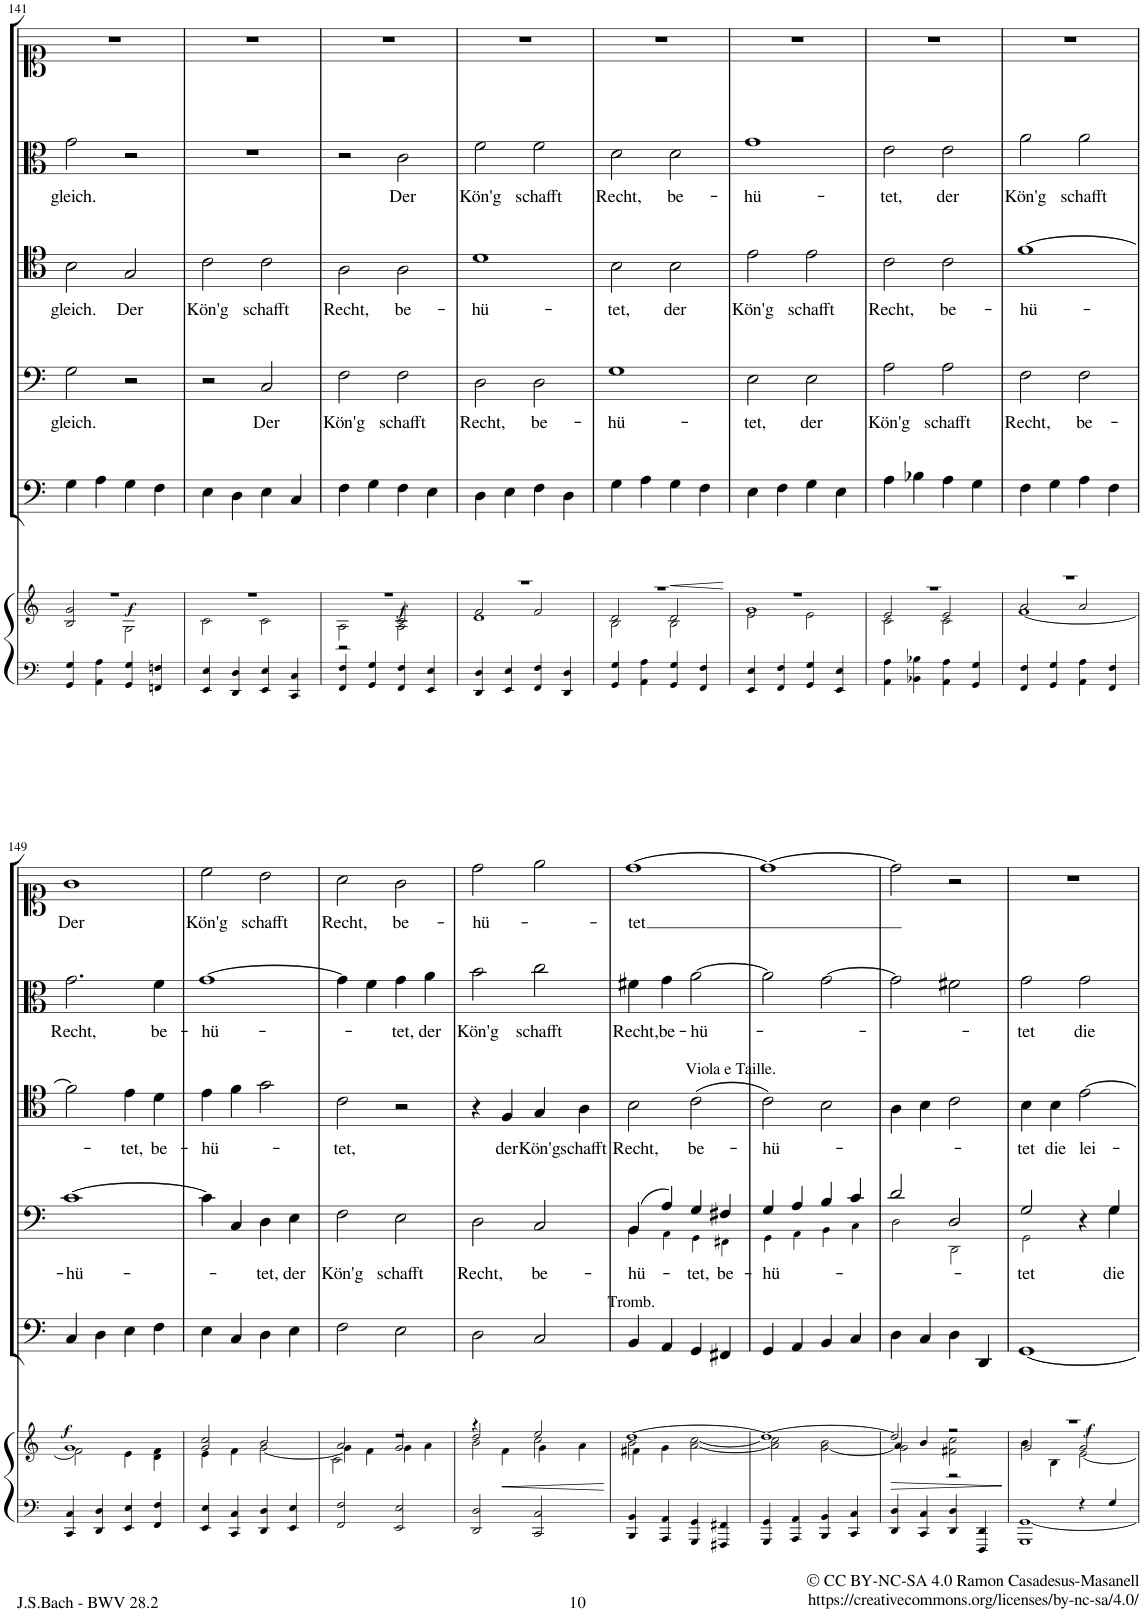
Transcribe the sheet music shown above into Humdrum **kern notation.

**kern	**kern	**dynam	**kern	**kern	**text	**kern	**text	**kern	**text	**kern	**text
*part6	*part6	*part6	*part5	*part4	*part4	*part3	*part3	*part2	*part2	*part1	*part1
*staff7	*staff6	*staff6/7	*staff5	*staff4	*staff4	*staff3	*staff3	*staff2	*staff2	*staff1	*staff1
*I"Piano reduction	*	*	*I"Continuo	*I"Basso. Trombone III. col Basso.	*	*I"Tenore.  Trombone II. Viola. Taille col Tenore.	*	*I"Alto. Trombone I.VioIino II. Oboe II. coll'Alto	*	*I"Soprano. Cornetto.Violino I. Oboe I. col Soprano	*
*I'Pno	*	*	*	*	*	*	*	*	*	*	*
!!LO:PB:g=z
*clefF4	*clefG2	*	*clefF4	*clefF4	*	*clefC4	*	*clefC3	*	*clefC1	*
*k[]	*k[]	*	*k[]	*k[]	*	*k[]	*	*k[]	*	*k[]	*
*M2/2	*M2/2	*	*M2/2	*M2/2	*	*M2/2	*	*M2/2	*	*M2/2	*
*met(c|)	*met(c|)	*	*met(c|)	*met(c|)	*	*met(c|)	*	*met(c|)	*	*met(c|)	*
=141	=141	=141	=141	=141	=141	=141	=141	=141	=141	=141	=141
*	*^	*	*	*	*	*	*	*	*	*	*
!	!	!	!	!	!	!LO:LY:b	!	!LO:LY:b	!	!LO:LY:b	!	!
4GG/ 4G/	1r	2B/ 2g/	.	4G\	2G\	gleich.	2B\	gleich.	2g\	gleich.	1r	.
4AA\ 4A\	.	.	.	4A\	.	.	.	.	.	.	.	.
!	!	!	!LO:DY:a	!	!	!	!	!LO:LY:b	!	!	!	!
4GG/ 4G/	.	2G\	f	4G\	2r	.	2G/	Der	2r	.	.	.
4FFn/ 4Fn/	.	.	.	4F\	.	.	.	.	.	.	.	.
=142	=142	=142	=142	=142	=142	=142	=142	=142	=142	=142	=142	=142
*	*	*^	*	*	*	*	*	*	*	*	*	*
!	!	!	!	!	!	!	!	!	!LO:LY:b	!	!	!	!
4EE/ 4E/	1r	2c\	1r	.	4E\	2r	.	2c\	Kön'g	1r	.	1r	.
4DD/ 4D/	.	.	.	.	4D\	.	.	.	.	.	.	.	.
!	!	!	!	!	!	!	!LO:LY:b	!	!LO:LY:b	!	!	!	!
4EE/ 4E/	.	2c\	.	.	4E\	2C/	Der	2c\	schafft	.	.	.	.
4CC/ 4C/	.	.	.	.	4C/	.	.	.	.	.	.	.	.
=143	=143	=143	=143	=143	=143	=143	=143	=143	=143	=143	=143	=143	=143
!	!	!	!	!	!	!	!LO:LY:b	!	!LO:LY:b	!	!	!	!
4FF/ 4F/	1r	2A\	2r	.	4F\	2F\	Kön'g	2A\	Recht,	2r	.	1r	.
4GG/ 4G/	.	.	.	.	4G\	.	.	.	.	.	.	.	.
!	!	!	!	!LO:DY:a	!	!	!LO:LY:b	!	!LO:LY:b	!	!LO:LY:b	!	!
4FF/ 4F/	.	2A\	2c/	f	4F\	2F\	schafft	2A\	be-	2c\	Der	.	.
4EE/ 4E/	.	.	.	.	4E\	.	.	.	.	.	.	.	.
=144	=144	=144	=144	=144	=144	=144	=144	=144	=144	=144	=144	=144	=144
!	!	!	!	!	!	!	!LO:LY:b	!	!LO:LY:b	!	!LO:LY:b	!	!
4DD/ 4D/	1r	1d	2f/	.	4D\	2D\	Recht,	1d	-hü-	2f\	Kön'g	1r	.
4EE/ 4E/	.	.	.	.	4E\	.	.	.	.	.	.	.	.
!	!	!	!	!	!	!	!LO:LY:b	!	!	!	!LO:LY:b	!	!
4FF/ 4F/	.	.	2f/	.	4F\	2D\	be-	.	.	2f\	schafft	.	.
4DD/ 4D/	.	.	.	.	4D\	.	.	.	.	.	.	.	.
=145	=145	=145	=145	=145	=145	=145	=145	=145	=145	=145	=145	=145	=145
!	!	!	!	!	!	!	!LO:LY:b	!	!LO:LY:b	!	!LO:LY:b	!	!
4GG/ 4G/	1r	2B\	2d/	.	4G\	1G	-hü-	2B\	-tet,	2d\	Recht,	1r	.
4AA\ 4A\	.	.	.	.	4A\	.	.	.	.	.	.	.	.
!	!	!	!	!LO:HP:b	!	!	!	!	!LO:LY:b	!	!LO:LY:b	!	!
4GG/ 4G/	.	2B\	2d/	<	4G\	.	.	2B\	der	2d\	be-	.	.
4FF/ 4F/	.	.	.	.	4F\	.	.	.	.	.	.	.	.
=146	=146	=146	=146	=146	=146	=146	=146	=146	=146	=146	=146	=146	=146
!	!	!	!	!	!	!	!LO:LY:b	!	!LO:LY:b	!	!LO:LY:b	!	!
4EE/ 4E/	1r	2e\	1g	.	4E\	2E\	-tet,	2e\	Kön'g	1g	-hü-	1r	.
4FF/ 4F/	.	.	.	.	4F\	.	.	.	.	.	.	.	.
!	!	!	!	!	!	!	!LO:LY:b	!	!LO:LY:b	!	!	!	!
4GG/ 4G/	.	2e\	.	.	4G\	2E\	der	2e\	schafft	.	.	.	.
4EE/ 4E/	.	.	.	.	4E\	.	.	.	.	.	.	.	.
=147	=147	=147	=147	=147	=147	=147	=147	=147	=147	=147	=147	=147	=147
!	!	!	!	!	!	!	!LO:LY:b	!	!LO:LY:b	!	!LO:LY:b	!	!
4AA\ 4A\	1r	2c\	2e/	.	4A\	2A\	Kön'g	2c\	Recht,	2e\	-tet,	1r	.
4BB-X\ 4B-X\	.	.	.	.	4B-X\	.	.	.	.	.	.	.	.
!	!	!	!	!	!	!	!LO:LY:b	!	!LO:LY:b	!	!LO:LY:b	!	!
4AA\ 4A\	.	2c\	2e/	.	4A\	2A\	schafft	2c\	be-	2e\	der	.	.
4GG/ 4G/	.	.	.	.	4G\	.	.	.	.	.	.	.	.
=148	=148	=148	=148	=148	=148	=148	=148	=148	=148	=148	=148	=148	=148
!	!	!	!	!	!	!	!LO:LY:b	!	!LO:LY:b	!	!LO:LY:b	!	!
4FF/ 4F/	1r	[1f	2a/	.	4F\	2F\	Recht,	[1f	-hü-	2a\	Kön'g	1r	.
4GG/ 4G/	.	.	.	.	4G\	.	.	.	.	.	.	.	.
!	!	!	!	!	!	!	!LO:LY:b	!	!	!	!LO:LY:b	!	!
4AA\ 4A\	.	.	2a/	.	4A\	2F\	be-	.	.	2a\	schafft	.	.
4FF/ 4F/	.	.	.	.	4F\	.	.	.	.	.	.	.	.
*	*	*v	*v	*	*	*	*	*	*	*	*	*	*
!!LO:LB:g=z
=149	=149	=149	=149	=149	=149	=149	=149	=149	=149	=149	=149	=149
!	!	!	!LO:DY:a	!	!	!LO:LY:b	!	!	!	!LO:LY:b	!	!LO:LY:b
4CC/ 4C/	1g	2f\]	f	4C/	[1c	-hü-	2f\]	.	2.g\	Recht,	1g	Der
4DD/ 4D/	.	.	.	4D\	.	.	.	.	.	.	.	.
!	!	!	!	!	!	!	!	!LO:LY:b	!	!	!	!
4EE/ 4E/	.	4e\	.	4E\	.	.	4e\	-tet,	.	.	.	.
!	!	!	!	!	!	!	!	!LO:LY:b	!	!LO:LY:b	!	!
4FF/ 4F/	.	4d\ 4f\	.	4F\	.	.	4d\	be-	4f\	be-	.	.
=150	=150	=150	=150	=150	=150	=150	=150	=150	=150	=150	=150	=150
!	!	!	!	!	!	!	!	!LO:LY:b	!	!LO:LY:b	!	!LO:LY:b
4EE/ 4E/	2g/ 2cc/	4e\	.	4E\	4c\]	.	4e\	-hü-	[1g	-hü-	2cc\	Kön'g
4CC/ 4C/	.	4f\	.	4C/	4C/	.	4f\	.	.	.	.	.
!	!	!	!	!	!	!LO:LY:b	!	!	!	!	!	!LO:LY:b
4DD/ 4D/	2b/	[2g\	.	4D\	4D\	-tet,	2g\	.	.	.	2b\	schafft
!	!	!	!	!	!	!LO:LY:b	!	!	!	!	!	!
4EE/ 4E/	.	.	.	4E\	4E\	der	.	.	.	.	.	.
=151	=151	=151	=151	=151	=151	=151	=151	=151	=151	=151	=151	=151
*	*	*^	*	*	*	*	*	*	*	*	*	*
!	!	!	!	!	!	!	!LO:LY:b	!	!LO:LY:b	!	!	!	!LO:LY:b
2FF/ 2F/	2a/	2c\	4g\]	.	2F\	2F\	Kön'g	2c\	-tet,	4g\]	.	2a\	Recht,
.	.	.	4f\	.	.	.	.	.	.	4f\	.	.	.
!	!	!	!	!	!	!	!LO:LY:b	!	!	!	!LO:LY:b	!	!LO:LY:b
2EE/ 2E/	2g/	2r	4g\	.	2E\	2E\	schafft	2r	.	4g\	tet,	2g\	be-
!	!	!	!	!	!	!	!	!	!	!	!LO:LY:b	!	!
.	.	.	4a\	.	.	.	.	.	.	4a\	der	.	.
=152	=152	=152	=152	=152	=152	=152	=152	=152	=152	=152	=152	=152	=152
!	!	!	!	!	!	!	!LO:LY:b	!	!	!	!LO:LY:b	!	!LO:LY:b
2DD/ 2D/	2dd/	4r	2b\	.	2D\	2D\	Recht,	4r	.	2b\	Kön'g	2dd\	-hü-
!	!	!	!	!LO:HP:b	!	!	!	!	!LO:LY:b	!	!	!	!
.	.	4f\	.	<	.	.	.	4F/	der	.	.	.	.
!	!	!	!	!	!	!	!LO:LY:b	!	!LO:LY:b	!	!LO:LY:b	!	!
2CC/ 2C/	2ee/	4g\	2cc\	.	2C/	2C/	be-	4G/	Kön'g	2cc\	schafft	2ee\	.
!	!	!	!	!	!	!	!	!	!LO:LY:b	!	!	!	!
.	.	4a\	.	.	.	.	.	4A\	schafft	.	.	.	.
*	*v	*v	*v	*	*	*	*	*	*	*	*	*	*
.	.	[	.	.	.	.	.	.	.	.	.
=153	=153	=153	=153	=153	=153	=153	=153	=153	=153	=153	=153
*	*^	*	*	*	*	*	*	*	*	*	*
*	*	*^	*	*	*	*	*	*	*	*	*	*
!	!	!	!	!	!	!LO:TX:b:t=Tromb.	!	!	!	!	!	!	!
!	!	!	!	!	!	!	!LO:LY:b	!	!LO:LY:b	!	!LO:LY:b	!	!LO:LY:b
*	*	*	*	*	*	*^	*	*	*	*	*	*	*
4BBB/ 4BB/	[1dd	4f#X\	2b\	.	4BB/	(4BB/	4BB!\	-hü-	2B\	Recht,	4f#X\	Recht,	[1dd	-tet
!	!	!	!	!	!	!	!	!	!	!	!	!LO:LY:b	!	!
4AAA/ 4AA/	.	4g\	.	.	4AA/	4A/)	4AA!\	.	.	.	4g\	be-	.	.
!	!	!	!	!	!	!	!	!	!LO:TX:a:t=Viola e Taille.	!	!	!	!	!
!	!	!	!	!	!	!	!	!LO:LY:b	!	!LO:LY:b	!	!LO:LY:b	!	!
4GGG/ 4GG/	.	[2a\ [2cc\	2ryy	.	4GG/	4G/	4GG!\	tet,	(2c\	be-	[2a\	-hü-	.	.
!	!	!	!	!	!	!	!	!LO:LY:b	!	!	!	!	!	!
4FFF#X/ 4FF#X/	.	.	.	.	4FF#X/	4F#X/	4FF#X!\	be-	.	.	.	.	.	.
*	*	*v	*v	*	*	*	*	*	*	*	*	*	*	*
=154	=154	=154	=154	=154	=154	=154	=154	=154	=154	=154	=154	=154	=154
!	!	!	!	!	!	!	!LO:LY:b	!	!LO:LY:b	!	!	!	!
4GGG/ 4GG/	1dd_	2a\] 2cc\]	.	4GG/	4G/	4GG!\	-hü-	2c\)	-hü-	2a\]	.	1dd_	.
4AAA/ 4AA/	.	.	.	4AA/	4A/	4AA!\	.	.	.	.	.	.	.
4BBB/ 4BB/	.	[2g\ 2b\	.	4BB/	4B/	4BB!\	.	2B\	.	[2g\	.	.	.
4CC/ 4C/	.	.	.	4C/	4c/	4C!\	.	.	.	.	.	.	.
=155	=155	=155	=155	=155	=155	=155	=155	=155	=155	=155	=155	=155	=155
*	*	*^	*	*	*	*	*	*	*	*	*	*	*
4DD/ 4D/	2dd/]	2g\]	4a/	.	4D\	2d/	2D!\	.	4A\	.	2g\]	.	2dd\]	.
4CC/ 4C/	.	.	4b/	.	4C/	.	.	.	4B\	.	.	.	.	.
4DD/ 4D/	2r	2f#X\ 2cc\	2r	.	4D\	2D/	2DD!\	.	2c\	.	2f#X\	.	2r	.
4DDD/ 4DD/	.	.	.	.	4DD/	.	.	.	.	.	.	.	.	.
*	*v	*v	*v	*	*	*v	*v	*	*	*	*	*	*	*
.	.	[	.	.	.	.	.	.	.	.	.
=156	=156	=156	=156	=156	=156	=156	=156	=156	=156	=156	=156
*^	*^	*	*	*	*	*	*	*	*	*	*
*	*	*	*^	*	*	*	*	*	*	*	*	*	*
!	!	!	!	!	!	!	!	!LO:LY:b	!	!LO:LY:b	!	!LO:LY:b	!	!
*	*	*	*	*	*	*	*^	*	*	*	*	*	*	*
2ryy	1GGG [<1GG	1r	4b\	2g/	.	[1GG	2G/	2GG!\	tet	4B\	-tet	2g\	-tet	1r	.
!	!	!	!	!	!	!	!	!	!	!	!LO:LY:b	!	!	!	!
.	.	.	4B\	.	.	.	.	.	.	4B\	die	.	.	.	.
!	!	!	!	!	!LO:DY:a	!	!	!	!	!	!LO:LY:b	!	!LO:LY:b	!	!
4r	.	.	[2e\	2g/	f	.	4r	4ryy	.	[2e\	lei-	2g\	die	.	.
!	!	!	!	!	!	!	!	!	!LO:LY:b	!	!	!	!	!	!
4G/	.	.	.	.	.	.	4G/	4G\	die	.	.	.	.	.	.
*v	*v	*	*	*	*	*	*v	*v	*	*	*	*	*	*	*
*	*v	*v	*v	*	*	*	*	*	*	*	*	*	*
=	=	=	=	=	=	=	=	=	=	=	=
*-	*-	*-	*-	*-	*-	*-	*-	*-	*-	*-	*-
